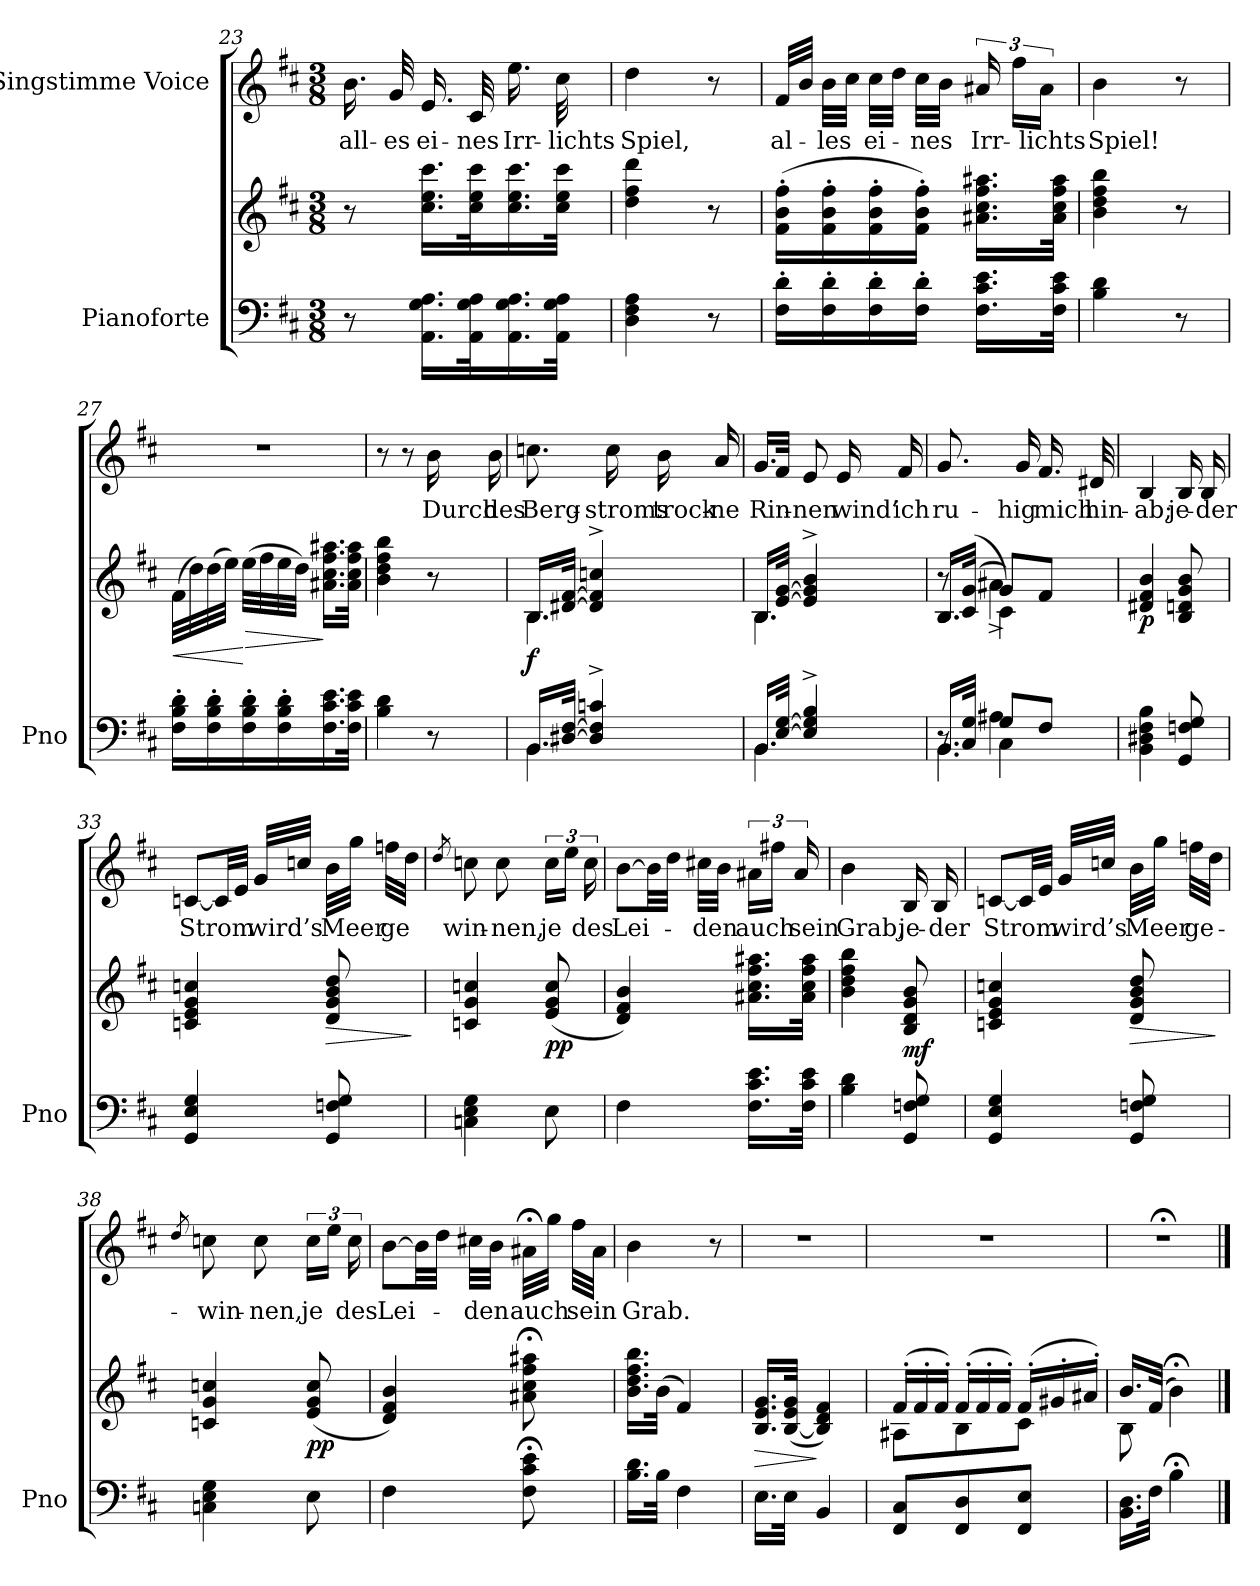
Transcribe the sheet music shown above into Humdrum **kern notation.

**kern	**kern	**dynam	**kern	**text
*part2	*part2	*part2	*part1	*part1
*staff3	*staff2	*staff2/3	*staff1	*staff1
*I"Pianoforte	*	*	*I"Singstimme Voice	*
*I'Pno	*	*	*	*
*clefF4	*clefG2	*	*clefG2	*
*k[f#c#]	*k[f#c#]	*	*k[f#c#]	*
*M3/8	*M3/8	*	*M3/8	*
=23	=23	=23	=23	=23
!	!	!	!	!LO:LY:b
8r	8r	.	16.b\	all-
!	!	!	!	!LO:LY:b
.	.	.	32g/	-es
!	!	!	!	!LO:LY:b
16.AA\ 16.G\ 16.A\LL	16.cc#\ 16.ee\ 16.ccc#\LL	.	16.e/	ei-
!	!	!	!	!LO:LY:b
32AA\ 32G\ 32A\K	32cc#\ 32ee\ 32ccc#\K	.	32c#/	-nes
!	!	!	!	!LO:LY:b
16.AA\ 16.G\ 16.A\	16.cc#\ 16.ee\ 16.ccc#\	.	16.ee\	Irr-
!	!	!	!	!LO:LY:b
32AA\ 32G\ 32A\JJk	32cc#\ 32ee\ 32ccc#\JJk	.	32cc#\	-lichts
=24	=24	=24	=24	=24
!	!	!	!	!LO:LY:b
4D\ 4F#\ 4A\	4dd\ 4ff#\ 4ddd\	.	4dd\	Spiel,
8r	8r	.	8r	.
!!LO:LB:g=z
=25	=25	=25	=25	=25
!	!	!	!	!LO:LY:b
16F#\' 16d\'LL	(>16f#\' 16b\' 16ff#\'LL	.	32f#/LLL	al-
.	.	.	32b/JJJ	.
!	!	!	!	!LO:LY:b
16F#\' 16d\'	16f#\' 16b\' 16ff#\'	.	32b\LLL	-les
.	.	.	32cc#\JJJ	.
!	!	!	!	!LO:LY:b
16F#\' 16d\'	16f#\' 16b\' 16ff#\'	.	32cc#\LLL	ei-
.	.	.	32dd\JJJ	.
!	!	!	!	!LO:LY:b
16F#\' 16d\'JJ	16f#\' 16b\' 16ff#\'JJ)	.	32cc#\LLL	-nes
.	.	.	32b\JJJ	.
!	!	!	!	!LO:LY:b
16.F#\ 16.c#\ 16.e\LL	16.a#X\ 16.cc#\ 16.ff#\ 16.aa#X\LL	.	24a#X/	Irr-
.	.	.	24ff#\LL	.
!	!	!	!	!LO:LY:b
.	.	.	24a#\JJ	-lichts
32F#\ 32c#\ 32e\JJk	32a#\ 32cc#\ 32ff#\ 32aa#\JJk	.	.	.
=26	=26	=26	=26	=26
!	!	!	!	!LO:LY:b
4B\ 4d\	4b\ 4dd\ 4ff#\ 4bb\	.	4b\	Spiel!
8r	8r	.	8r	.
=27	=27	=27	=27	=27
!	!	!LO:HP:b	!	!
16F#\' 16B\' 16d\'LL	(>32f#\LLL	<	4.r	.
.	32dd\)	.	.	.
16F#\' 16B\' 16d\'	(>32dd\	.	.	.
.	32ee\JJJ)	.	.	.
!	!	!LO:HP:n=1:b	!	!
16F#\' 16B\' 16d\'	(>32ee\LLL	[ >	.	.
.	32ff#\	.	.	.
16F#\' 16B\' 16d\'	32ee\	.	.	.
.	32dd\JJJ)	.	.	.
16.F#\ 16.c#\ 16.e\	16.a#X\ 16.cc#\ 16.ff#\ 16.aa#X\LL	]	.	.
32F#\ 32c#\ 32e\JJk	32a#\ 32cc#\ 32ff#\ 32aa#\JJk	.	.	.
=28	=28	=28	=28	=28
4B\ 4d\	4b\ 4dd\ 4ff#\ 4bb\	.	8r	.
.	.	.	8r	.
!	!	!	!	!LO:LY:b
8r	8r	.	16b\	Durch
!	!	!	!	!LO:LY:b
.	.	.	16b\	des
=29	=29	=29	=29	=29
*^	*^	*	*	*
!	!	!	!	!LO:DY:b	!	!LO:LY:b
16.BB/LL	4.BB\	16.B/LL	4.B\	f	8.ccn\	Berg-
[32D#X/ [32F#/JJk	.	[32d#X/ [32f#/JJk	.	.	.	.
4D#/]^ 4F#/]^ 4cn/^	.	4d#/]^ 4f#/]^ 4ccn/^	.	.	.	.
!	!	!	!	!	!	!LO:LY:b
.	.	.	.	.	16cc\	-stroms
!	!	!	!	!	!	!LO:LY:b
.	.	.	.	.	16b\	trock-
!	!	!	!	!	!	!LO:LY:b
.	.	.	.	.	16a/	-ne
!!LO:LB:g=z
=30	=30	=30	=30	=30	=30	=30
!	!	!	!	!	!	!LO:LY:b
16.BB/LL	4.BB\	16.B/LL	4.B\	.	16.g/LL	Rin-
[32E/ [32G/JJk	.	[32e/ [32g/JJk	.	.	32f#/JJk	.
!	!	!	!	!	!	!LO:LY:b
4E/]^ 4G/]^ 4B/^	.	4e/]^ 4g/]^ 4b/^	.	.	8e/	-nen
!	!	!	!	!	!	!LO:LY:b
.	.	.	.	.	16e/	wind’
!	!	!	!	!	!	!LO:LY:b
.	.	.	.	.	16f#/	ich
=31	=31	=31	=31	=31	=31	=31
*^	*^	*^	*^	*	*	*
!	!	!	!	!	!	!	!	!	!	!LO:LY:b
16.BB/LL	8ryy	4.BB\	8r	16.B/LL	8ryy	4.B/	8r	.	8.g/	ru-
32C#/ 32G/JJk	.	.	.	(<(<32c#/ 32g/JJk	.	.	.	.	.	.
8G/L	4A#X\	.	4C#\	8g/L)	4a#X^\	.	4c#\)	.	.	.
!	!	!	!	!	!	!	!	!	!	!LO:LY:b
.	.	.	.	.	.	.	.	.	16g/	-hig
!	!	!	!	!	!	!	!	!	!	!LO:LY:b
8F#/J	.	.	.	8f#/J	.	.	.	.	16.f#/	mich
!	!	!	!	!	!	!	!	!	!	!LO:LY:b
.	.	.	.	.	.	.	.	.	32d#X/	hin-
*v	*v	*v	*v	*	*	*	*	*	*	*
*	*v	*v	*v	*v	*	*	*
=32	=32	=32	=32	=32
!	!	!LO:DY:b	!	!LO:LY:b
4BB\ 4D#X\ 4F#\ 4B\	4d#X/ 4f#/ 4b/	p	4B/	-ab;
!	!	!	!	!LO:LY:b
8GG/ 8Fn/ 8G/	8B/ 8dn/ 8g/ 8b/	.	16B/	je-
!	!	!	!	!LO:LY:b
.	.	.	16B/	-der
=33	=33	=33	=33	=33
!	!	!	!	!LO:LY:b
4GG/ 4E/ 4G/	4cn/ 4e/ 4g/ 4ccn/	.	[8cn/L	Strom
.	.	.	32c/LL]	.
.	.	.	32e/JJJ	.
!	!	!	!	!LO:LY:b
.	.	.	32g/LLL	wird’s
.	.	.	32ccn/JJJ	.
!	!	!LO:HP:b	!	!LO:LY:b
8GG/ 8Fn/ 8G/	8d/ 8g/ 8b/ 8dd/	>	32b\LLL	Meer
.	.	.	32gg\JJJ	.
!	!	!	!	!LO:LY:b
.	.	.	32ffn\LLL	ge
.	.	.	32dd\JJJ	.
.	.	]	.	.
=34	=34	=34	=34	=34
.	.	.	8qdd/	.
!	!	!	!	!LO:LY:b
4Cn\ 4E\ 4G\	4cn/ 4g/ 4ccn/	.	8ccn\	win-
!	!	!	!	!LO:LY:b
.	.	.	8cc\	-nen,
!	!	!LO:DY:b	!	!LO:LY:b
8E\	(<8e/ 8g/ 8cc/	pp	24cc\LL	je
.	.	.	24ee\JJ	.
!	!	!	!	!LO:LY:b
.	.	.	24cc\	des
!!LO:LB:g=z
=35	=35	=35	=35	=35
!	!	!	!	!LO:LY:b
4F#\	4d/ 4f#/ 4b/)	.	[8b\L	Lei-
.	.	.	32b\LL]	.
.	.	.	32dd\JJJ	.
!	!	!	!	!LO:LY:b
.	.	.	32cc#X\LLL	-den
.	.	.	32b\JJJ	.
!	!	!	!	!LO:LY:b
16.F#\ 16.c#\ 16.e\LL	16.a#X\ 16.cc#\ 16.ff#\ 16.aa#X\LL	.	24a#X\LL	auch
.	.	.	24ff#X\JJ	.
!	!	!	!	!LO:LY:b
.	.	.	24a#/	sein
32F#\ 32c#\ 32e\JJk	32a#\ 32cc#\ 32ff#\ 32aa#\JJk	.	.	.
=36	=36	=36	=36	=36
!	!	!	!	!LO:LY:b
4B\ 4d\	4b\ 4dd\ 4ff#\ 4bb\	.	4b\	Grab,
!	!	!LO:DY:b	!	!LO:LY:b
8GG/ 8Fn/ 8G/	8B/ 8d/ 8g/ 8b/	mf	16B/	je-
!	!	!	!	!LO:LY:b
.	.	.	16B/	-der
=37	=37	=37	=37	=37
!	!	!	!	!LO:LY:b
4GG/ 4E/ 4G/	4cn/ 4e/ 4g/ 4ccn/	.	[8cn/L	Strom
.	.	.	32c/LL]	.
.	.	.	32e/JJJ	.
!	!	!	!	!LO:LY:b
.	.	.	32g/LLL	wird’s
.	.	.	32ccn/JJJ	.
!	!	!LO:HP:b	!	!LO:LY:b
8GG/ 8Fn/ 8G/	8d/ 8g/ 8b/ 8dd/	>	32b\LLL	Meer
.	.	.	32gg\JJJ	.
!	!	!	!	!LO:LY:b
.	.	.	32ffn\LLL	ge-
.	.	.	32dd\JJJ	.
.	.	]	.	.
=38	=38	=38	=38	=38
.	.	.	8qdd/	.
!	!	!	!	!LO:LY:b
4Cn\ 4E\ 4G\	4cn/ 4g/ 4ccn/	.	8ccn\	win-
!	!	!	!	!LO:LY:b
.	.	.	8cc\	-nen,
!	!	!LO:DY:b	!	!LO:LY:b
8E\	(<8e/ 8g/ 8cc/	pp	24cc\LL	je
.	.	.	24ee\JJ	.
!	!	!	!	!LO:LY:b
.	.	.	24cc\	des
!!LO:LB:g=z
=39	=39	=39	=39	=39
!	!	!	!	!LO:LY:b
4F#\	4d/ 4f#/ 4b/)	.	[8b\L	Lei-
.	.	.	32b\LL]	.
.	.	.	32dd\JJJ	.
!	!	!	!	!LO:LY:b
.	.	.	32cc#X\LLL	-den
.	.	.	32b\JJJ	.
!	!	!	!	!LO:LY:b
8F#\;< 8c#\;< 8e\;<	8a#X\;< 8cc#\;< 8ff#\;< 8aa#X\;<	.	32a#X;<\LLL	auch
.	.	.	32gg\JJJ	.
!	!	!	!	!LO:LY:b
.	.	.	32ff#\LLL	sein
.	.	.	32a#\JJJ	.
=40	=40	=40	=40	=40
!	!	!	!	!LO:LY:b
16.B\ 16.d\LL	16.b\ 16.dd\ 16.ff#\ 16.bb\LL	.	4b\	Grab.
32B\JJk	(>32b\JJk	.	.	.
4F#\	4f#/)	.	.	.
.	.	.	8r	.
=41	=41	=41	=41	=41
!	!	!LO:HP:b	!	!
16.E\LL	16.B/ 16.e/ 16.g/LL	>	4.r	.
32E\JJk	(>[32B/ 32e/ 32g/JJk	.	.	.
4BB/	4B/] 4d/ 4f#/)	]	.	.
=42	=42	=42	=42	=42
*	*Xtuplet	*	*	*
*	*^	*	*	*
8FF#/ 8C#/L	(>24f#'/LL	8A#X\L	.	4.r	.
.	24f#'/	.	.	.	.
.	24f#'/JJ)	.	.	.	.
8FF#/ 8D/	(>24f#'/LL	8B\	.	.	.
.	24f#'/	.	.	.	.
.	24f#'/JJ)	.	.	.	.
8FF#/ 8E/J	(>24f#'/LL	8c#\J	.	.	.
.	24g#X'/	.	.	.	.
.	24a#X'/JJ)	.	.	.	.
=43	=43	=43	=43	=43	=43
16.BB\ 16.D\LL	16.b/LL	8B\	.	4.r;<	.
32F#\JJk	(>32f#/JJk	.	.	.	.
4B;<\	4b;<\)	4ryy	.	.	.
*	*v	*v	*	*	*
==	==	==	==	==
*-	*-	*-	*-	*-
